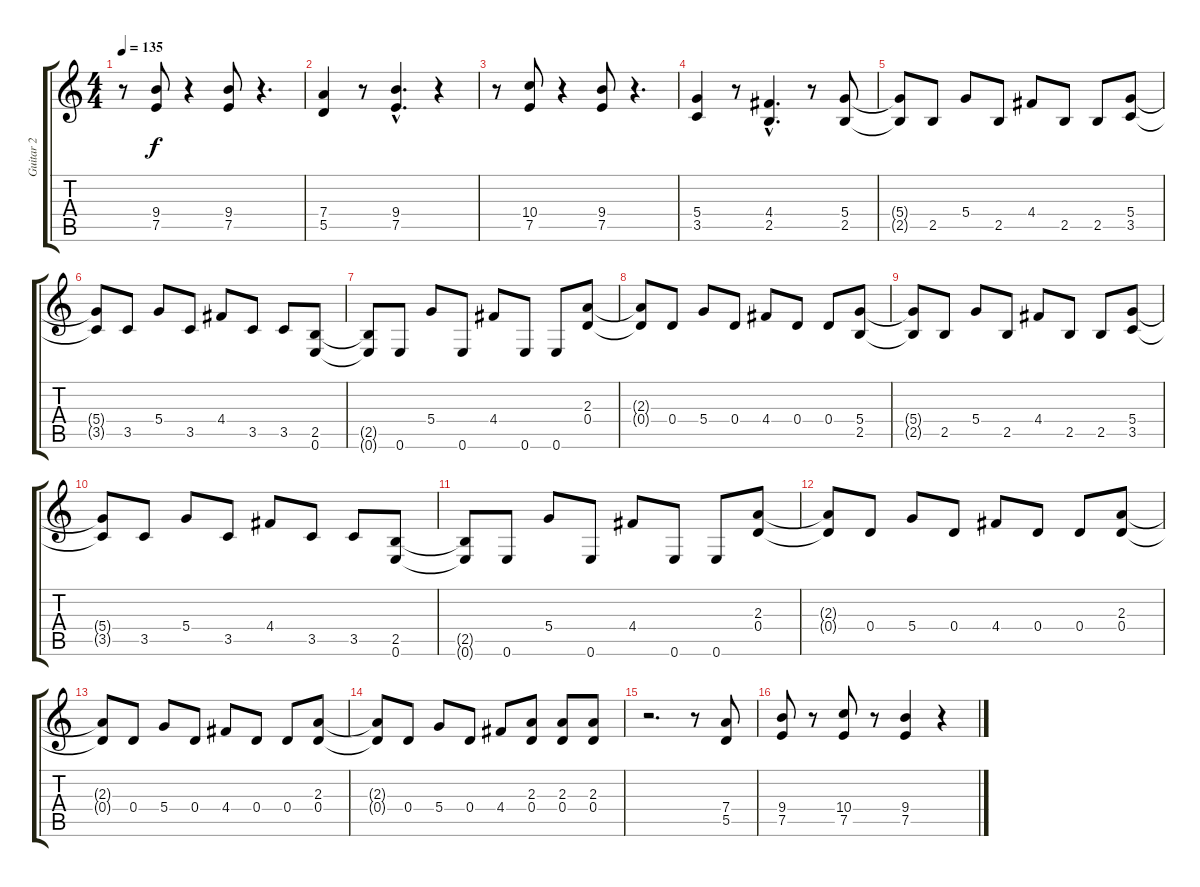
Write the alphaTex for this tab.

\track ("Guitar 2" "Guitar 2") {instrument overdrivenguitar}
\staff {score tabs}
\tuning (E4 B3 G3 D3 A2 E2) {hide}
\ts (4 4)
\tempo 135
\clef g2
\ks c
r.8{dy f} (9.4 7.5).8 r.4 (9.4 7.5).8 r.4{d} |
(7.4 5.5).4 r.8 (9.4{hac} 7.5{hac}).4{d} r.4 |
r.8 (10.4 7.5).8 r.4 (9.4 7.5).8 r.4{d} |
(5.4 3.5).4 r.8 (4.4{hac} 2.5{hac}).4{d} r.8 (5.4 2.5).8 |
(5.4{t} 2.5{t}).8 2.5.8 5.4.8 2.5.8 4.4.8 2.5.8 2.5.8 (5.4 3.5).8 |
(5.4{t} 3.5{t}).8 3.5.8 5.4.8 3.5.8 4.4.8 3.5.8 3.5.8 (2.5 0.6).8 |
(2.5{t} 0.6{t}).8 0.6.8 5.4.8 0.6.8 4.4.8 0.6.8 0.6.8 (2.3 0.4).8 |
(2.3{t} 0.4{t}).8 0.4.8 5.4.8 0.4.8 4.4.8 0.4.8 0.4.8 (5.4 2.5).8 |
(5.4{t} 2.5{t}).8 2.5.8 5.4.8 2.5.8 4.4.8 2.5.8 2.5.8 (5.4 3.5).8 |
(5.4{t} 3.5{t}).8 3.5.8 5.4.8 3.5.8 4.4.8 3.5.8 3.5.8 (2.5 0.6).8 |
(2.5{t} 0.6{t}).8 0.6.8 5.4.8 0.6.8 4.4.8 0.6.8 0.6.8 (2.3 0.4).8 |
(2.3{t} 0.4{t}).8 0.4.8 5.4.8 0.4.8 4.4.8 0.4.8 0.4.8 (2.3 0.4).8 |
(2.3{t} 0.4{t}).8 0.4.8 5.4.8 0.4.8 4.4.8 0.4.8 0.4.8 (2.3 0.4).8 |
(2.3{t} 0.4{t}).8 0.4.8 5.4.8 0.4.8 4.4.8 (2.3 0.4).8 (2.3 0.4).8 (2.3 0.4).8 |
r.2{d} r.8 (7.4 5.5).8 |
(9.4 7.5).8 r.8 (10.4 7.5).8 r.8 (9.4 7.5).4 r.4
